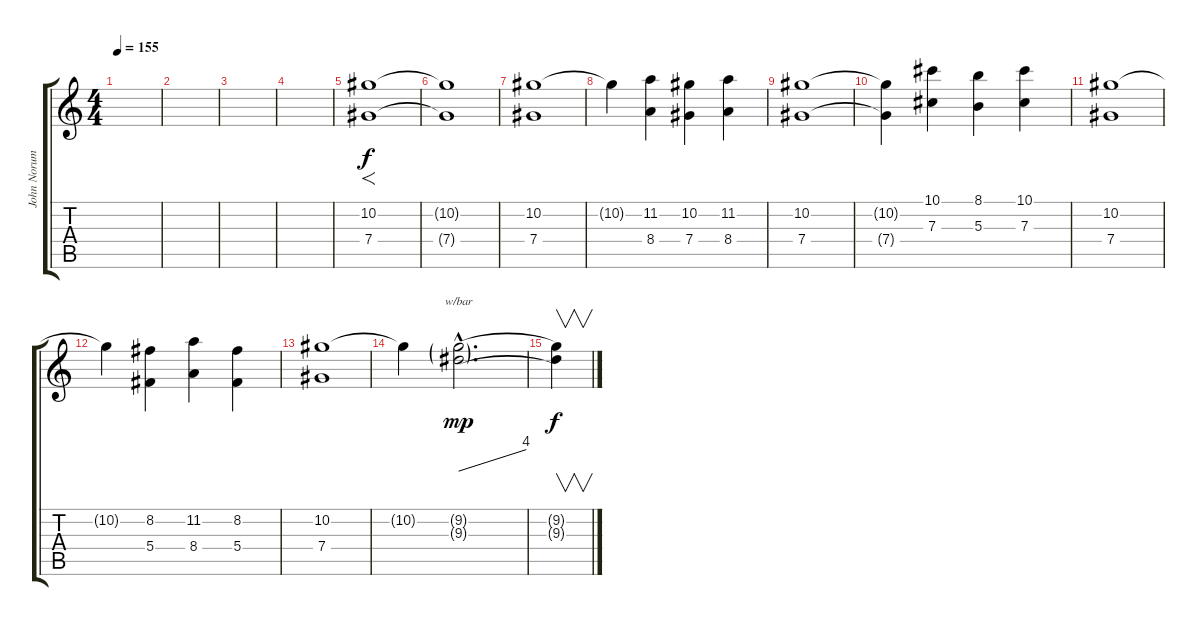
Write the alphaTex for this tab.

\track ("John Norum" "John Norum") {instrument distortionguitar}
\staff {score tabs}
\tuning (Eb4 Bb3 Gb3 Db3 Ab2 Db2) {hide}
\ts (4 4)
\tempo 155
\clef g2
\ks c
|
|
|
|
(10.2 7.4).1{f} |
(10.2{t} 7.4{t}).1 |
(10.2 7.4).1 |
10.2{t}.4 (11.2 8.4).4 (10.2 7.4).4 (11.2 8.4).4 |
(10.2 7.4).1 |
(10.2{t} 7.4{t}).4 (10.1 7.3).4 (8.1 5.3).4 (10.1 7.3).4 |
(10.2 7.4).1 |
10.2{t}.4 (8.2 5.4).4 (11.2 8.4).4 (8.2 5.4).4 |
(10.2 7.4).1 |
10.2{t}.4 (9.2{g hac} 9.3{g hac}).2{d tbe (dive default 0 0 60 16) dy mp} |
(9.2{t} 9.3{t}).4{v dy f}
